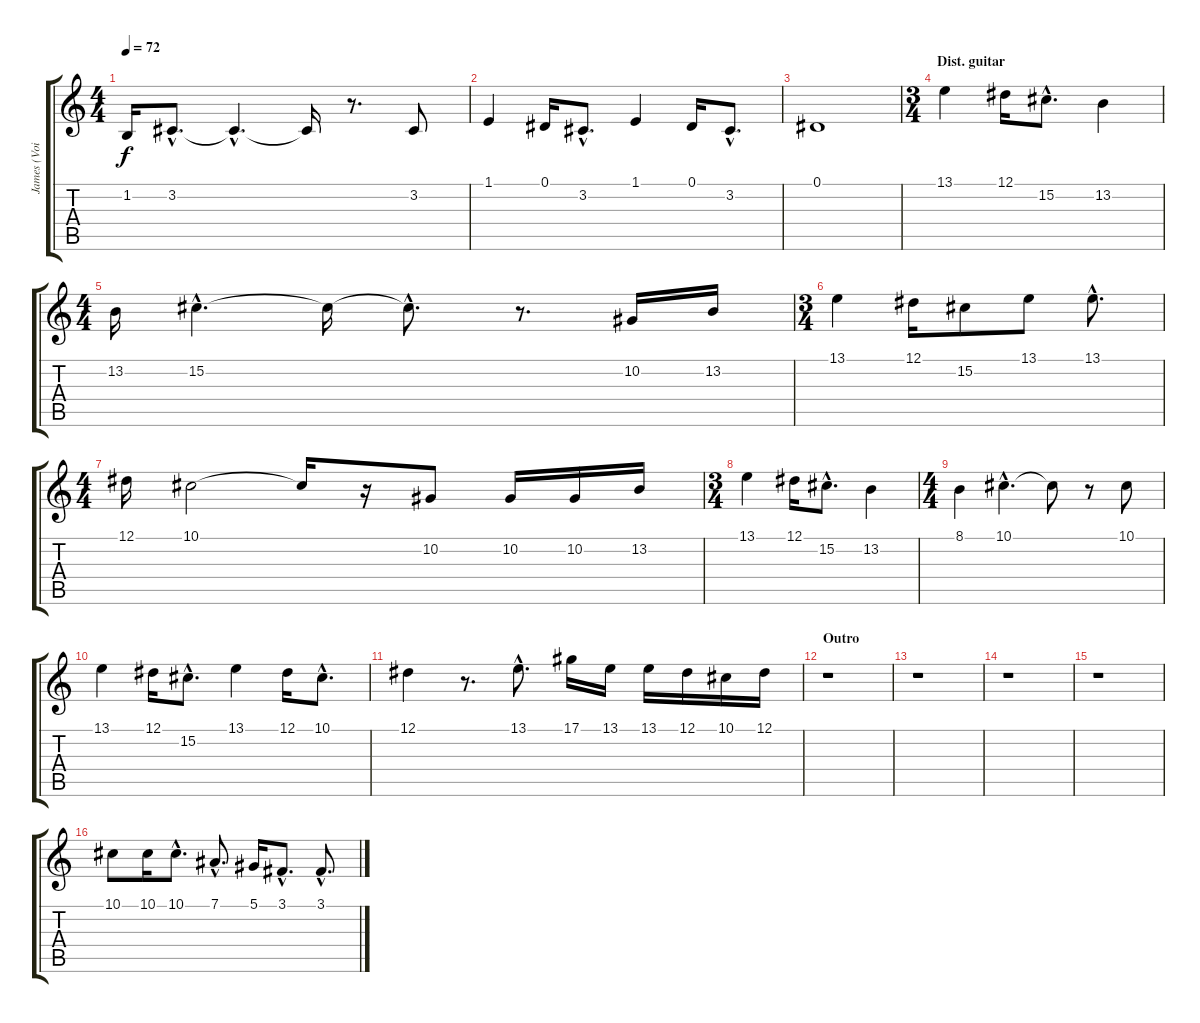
\track ("James (Voice)" "James (Voi") {instrument choiraahs}
\staff {score tabs}
\tuning (Eb4 Bb3 Gb3 Db3 Ab2 Eb2) {hide}
\ts (4 4)
\tempo 72
\clef g2
\ks c
1.2.16{dy f} 3.2{hac}.8{d} 3.2{hac t}.4{d} 3.2{t}.16 r.8{d} 3.2.8 |
1.1.4 0.1.16 3.2{hac}.8{d} 1.1.4 0.1.16 3.2{hac}.8{d} |
0.1.1 |
\ts (3 4)
\section ("" "Dist. guitar")
13.1.4 12.1.16 15.2{hac}.8{d} 13.2.4 |
\ts (4 4)
13.2.16 15.2{hac}.4{d} 15.2{t}.16 15.2{hac t}.8{d} r.8{d} 10.2.16 13.2.16 |
\ts (3 4)
13.1.4 12.1.16 15.2.8 13.1.8 13.1{hac}.8{d} |
\ts (4 4)
12.1.16 10.1.2 10.1{t}.16 r.16 10.2.8 10.2.16 10.2.16 13.2.16 |
\ts (3 4)
13.1.4 12.1.16 15.2{hac}.8{d} 13.2.4 |
\ts (4 4)
8.1.4 10.1{hac}.4{d} 10.1{t}.8 r.8 10.1.8 |
13.1.4 12.1.16 15.2{hac}.8{d} 13.1.4 12.1.16 10.1{hac}.8{d} |
12.1.4 r.8{d} 13.1{hac}.8{d} 17.1.16 13.1.16 13.1.16 12.1.16 10.1.16 12.1.16 |
\section ("" "Outro")
r.1 |
r.1 |
r.1 |
r.1 |
10.1.8 10.1.16 10.1{hac}.8{d} 7.1{hac}.8{d} 5.1.16 3.1{hac}.8{d} 3.1{hac}.8{d}
